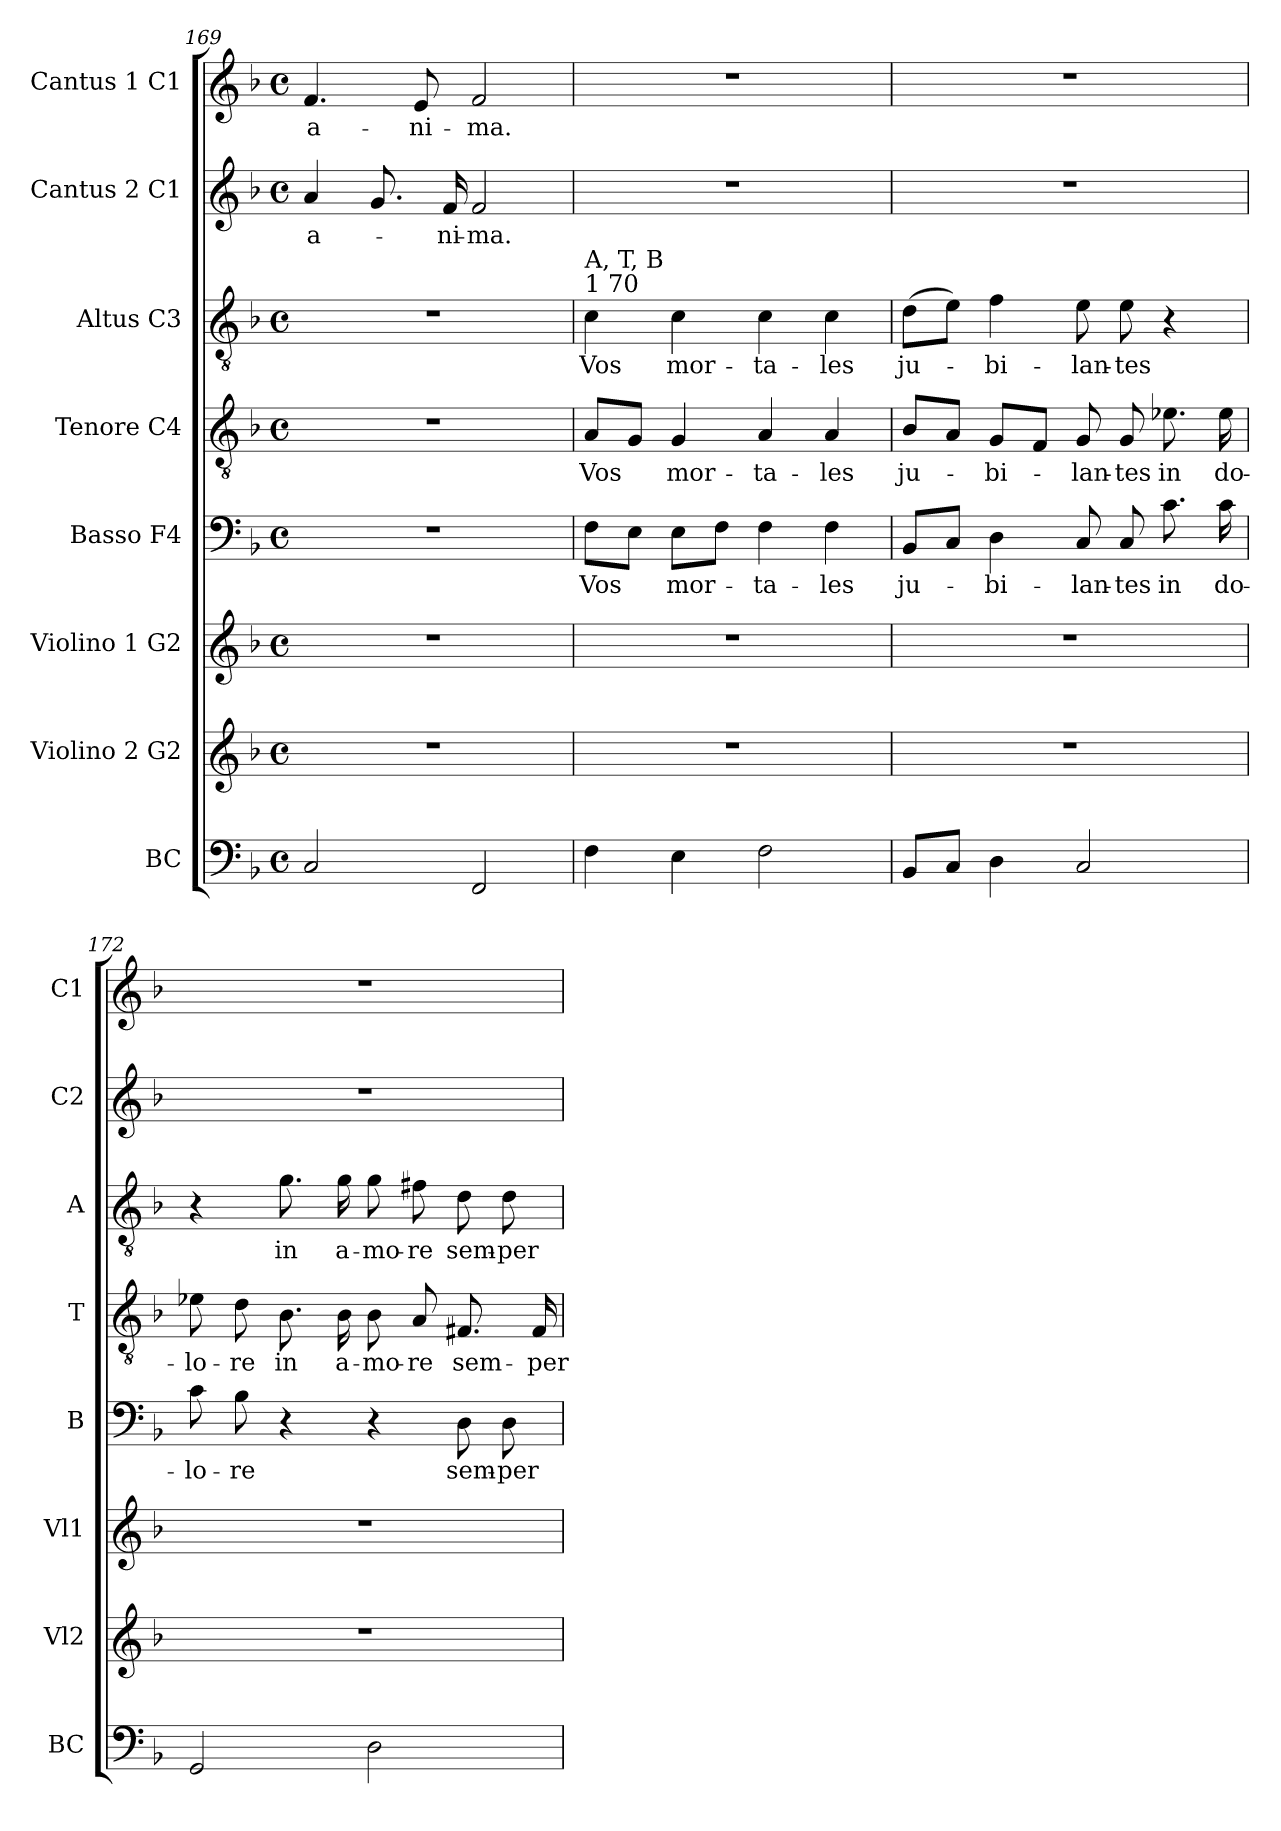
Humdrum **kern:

**kern	**kern	**kern	**kern	**text	**kern	**text	**kern	**text	**kern	**text	**kern	**text
*part8	*part7	*part6	*part5	*part5	*part4	*part4	*part3	*part3	*part2	*part2	*part1	*part1
*staff8	*staff7	*staff6	*staff5	*staff5	*staff4	*staff4	*staff3	*staff3	*staff2	*staff2	*staff1	*staff1
*I"BC	*I"Violino 2  G2	*I"Violino 1  G2	*I"Basso  F4	*	*I"Tenore  C4	*	*I"Altus  C3	*	*I"Cantus 2  C1	*	*I"Cantus 1  C1	*
*I'BC	*I'Vl2	*I'Vl1	*I'B	*	*I'T	*	*I'A	*	*I'C2	*	*I'C1	*
*clefF4	*clefG2	*clefG2	*clefF4	*	*clefGv2	*	*clefGv2	*	*clefG2	*	*clefG2	*
*k[b-]	*k[b-]	*k[b-]	*k[b-]	*	*k[b-]	*	*k[b-]	*	*k[b-]	*	*k[b-]	*
*F:	*F:	*F:	*F:	*	*F:	*	*F:	*	*F:	*	*F:	*
*M4/4	*M4/4	*M4/4	*M4/4	*	*M4/4	*	*M4/4	*	*M4/4	*	*M4/4	*
*met(c)	*met(c)	*met(c)	*met(c)	*	*met(c)	*	*met(c)	*	*met(c)	*	*met(c)	*
=169	=169	=169	=169	=169	=169	=169	=169	=169	=169	=169	=169	=169
!	!	!	!	!	!	!	!	!	!	!LO:LY:b:cj	!	!LO:LY:b:cj
2C/	1r	1r	1r	.	1r	.	1r	.	4a/	a-	4.f/	a-
.	.	.	.	.	.	.	.	.	8.g/	.	.	.
!	!	!	!	!	!	!	!	!	!	!	!	!LO:LY:b:cj
.	.	.	.	.	.	.	.	.	.	.	8e/	-ni-
!	!	!	!	!	!	!	!	!	!	!LO:LY:b	!	!
.	.	.	.	.	.	.	.	.	16f/	-ni-	.	.
!	!	!	!	!	!	!	!	!	!	!LO:LY:b:rj	!	!LO:LY:b:cj
2FF/	.	.	.	.	.	.	.	.	2f/	-ma.	2f/	-ma.
!!LO:LB:g=z
=170	=170	=170	=170	=170	=170	=170	=170	=170	=170	=170	=170	=170
!	!	!	!	!	!	!	!LO:TX:a:t=1 70	!	!	!	!	!
!	!	!	!	!	!	!	!LO:TX:a:t=A, T, B	!	!	!	!	!
!	!	!	!	!LO:LY:b:cj	!	!LO:LY:b:cj	!	!LO:LY:b:cj	!	!	!	!
4F\	1r	1r	8F\L	Vos	8A/L	Vos	4c\	Vos	1r	.	1r	.
.	.	.	8E\J	.	8G/J	.	.	.	.	.	.	.
!	!	!	!	!LO:LY:b:cj	!	!LO:LY:b:cj	!	!LO:LY:b:cj	!	!	!	!
4E\	.	.	8E\L	mor-	4G/	mor-	4c\	mor-	.	.	.	.
.	.	.	8F\J	.	.	.	.	.	.	.	.	.
!	!	!	!	!LO:LY:b:cj	!	!LO:LY:b:cj	!	!LO:LY:b:cj	!	!	!	!
2F\	.	.	4F\	-ta-	4A/	-ta-	4c\	-ta-	.	.	.	.
!	!	!	!	!LO:LY:b:cj	!	!LO:LY:b:cj	!	!LO:LY:b:cj	!	!	!	!
.	.	.	4F\	-les	4A/	-les	4c\	-les	.	.	.	.
=171	=171	=171	=171	=171	=171	=171	=171	=171	=171	=171	=171	=171
!	!	!	!	!LO:LY:b:cj	!	!LO:LY:b:cj	!	!LO:LY:b:cj	!	!	!	!
8BB-/L	1r	1r	8BB-/L	ju-	8B-/L	ju-	(>8d\L	ju-	1r	.	1r	.
8C/J	.	.	8C/J	.	8A/J	.	8e\J)	.	.	.	.	.
!	!	!	!	!LO:LY:b:cj	!	!LO:LY:b:cj	!	!LO:LY:b:cj	!	!	!	!
4D\	.	.	4D\	-bi-	8G/L	-bi-	4f\	-bi-	.	.	.	.
.	.	.	.	.	8F/J	.	.	.	.	.	.	.
!	!	!	!	!LO:LY:b	!	!LO:LY:b:cj	!	!LO:LY:b:cj	!	!	!	!
2C/	.	.	8C/	-lan-	8G/	-lan-	8e\	-lan-	.	.	.	.
!	!	!	!	!LO:LY:b:rj	!	!LO:LY:b:cj	!	!LO:LY:b:cj	!	!	!	!
.	.	.	8C/	-tes	8G/	-tes	8e\	-tes	.	.	.	.
!	!	!	!	!LO:LY:b:cj	!	!LO:LY:b:cj	!	!	!	!	!	!
.	.	.	8.c\	in	8.e-X\	in	4r	.	.	.	.	.
!	!	!	!	!LO:LY:b:cj	!	!LO:LY:b:cj	!	!	!	!	!	!
.	.	.	16c\	do-	16e-\	do-	.	.	.	.	.	.
=172	=172	=172	=172	=172	=172	=172	=172	=172	=172	=172	=172	=172
!	!	!	!	!LO:LY:b:cj	!	!LO:LY:b:cj	!	!	!	!	!	!
2GG/	1r	1r	8c\	-lo-	8e-X\	-lo-	4r	.	1r	.	1r	.
!	!	!	!	!LO:LY:b:cj	!	!LO:LY:b:cj	!	!	!	!	!	!
.	.	.	8B-\	-re	8d\	-re	.	.	.	.	.	.
!	!	!	!	!	!	!LO:LY:b:cj	!	!LO:LY:b:cj	!	!	!	!
.	.	.	4r	.	8.B-\	in	8.g\	in	.	.	.	.
!	!	!	!	!	!	!LO:LY:b	!	!LO:LY:b	!	!	!	!
.	.	.	.	.	16B-\	a-	16g\	a-	.	.	.	.
!	!	!	!	!	!	!LO:LY:b:cj	!	!LO:LY:b:cj	!	!	!	!
2D\	.	.	4r	.	8B-\	-mo-	8g\	-mo-	.	.	.	.
!	!	!	!	!	!	!LO:LY:b:cj	!	!LO:LY:b:cj	!	!	!	!
.	.	.	.	.	8A/	-re	8f#X\	-re	.	.	.	.
!	!	!	!	!LO:LY:b	!	!LO:LY:b:cj	!	!LO:LY:b	!	!	!	!
.	.	.	8D\	sem-	8.F#X/	sem-	8d\	sem-	.	.	.	.
!	!	!	!	!LO:LY:b:rj	!	!	!	!LO:LY:b:rj	!	!	!	!
.	.	.	8D\	-per	.	.	8d\	-per	.	.	.	.
!	!	!	!	!	!	!LO:LY:b:cj	!	!	!	!	!	!
.	.	.	.	.	16F#/	-per	.	.	.	.	.	.
=	=	=	=	=	=	=	=	=	=	=	=	=
*-	*-	*-	*-	*-	*-	*-	*-	*-	*-	*-	*-	*-
